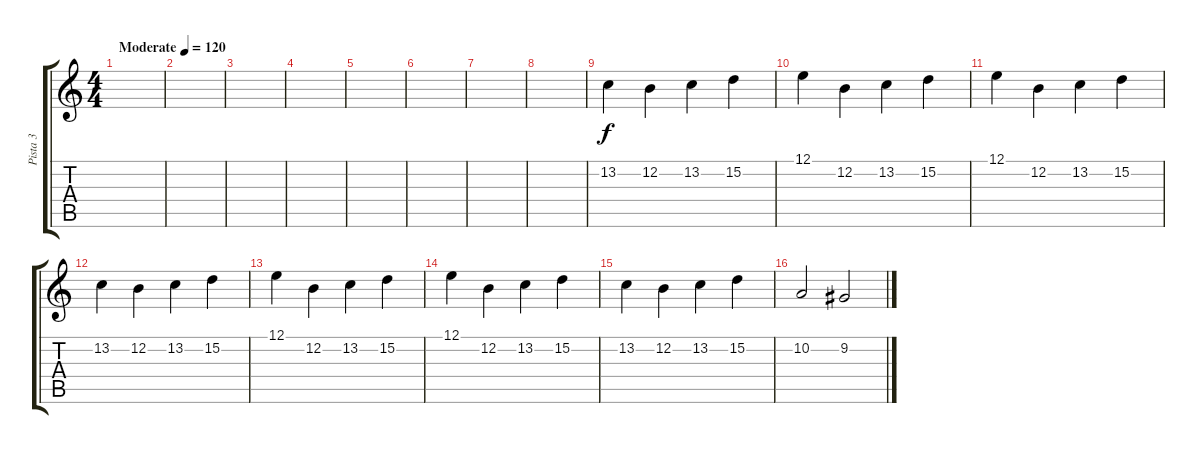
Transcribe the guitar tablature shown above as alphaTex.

\track ("Pista 3" "Pista 3") {instrument stringensemble1}
\staff {score tabs}
\tuning (E4 B3 G3 D3 A2 E2) {hide}
\ts (4 4)
\tempo (120 "Moderate")
\clef g2
\ks c
|
|
|
|
|
|
|
|
13.2.4 12.2.4 13.2.4 15.2.4 |
12.1.4 12.2.4 13.2.4 15.2.4 |
12.1.4 12.2.4 13.2.4 15.2.4 |
13.2.4 12.2.4 13.2.4 15.2.4 |
12.1.4 12.2.4 13.2.4 15.2.4 |
12.1.4 12.2.4 13.2.4 15.2.4 |
13.2.4 12.2.4 13.2.4 15.2.4 |
10.2.2 9.2.2
